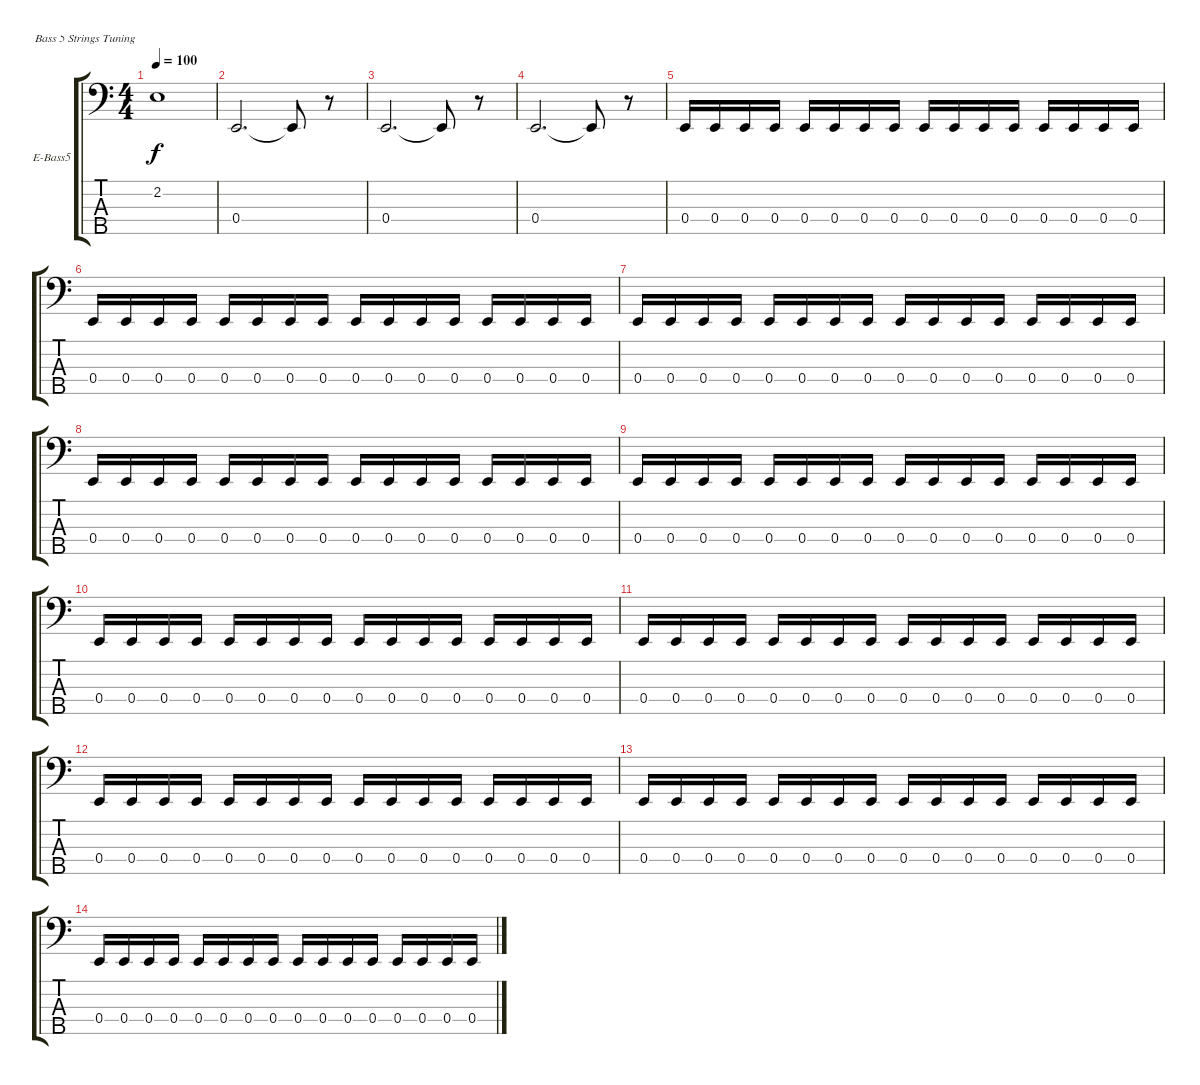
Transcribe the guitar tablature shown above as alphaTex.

\defaultSystemsLayout 4
\bracketExtendMode groupsimilarinstruments
\firstSystemTrackNameOrientation horizontal
\otherSystemsTrackNameOrientation horizontal
\track ("Bass" "E-Bass5") {instrument electricbassfinger}
\staff {score tabs}
\tuning (G2 D2 A1 E1 B0)
\ts (4 4)
\tempo 100
\clef f4
\scale
0.333333
\ks c
2.2.1{dy f} |
\scale
0.333333 0.4.2{d} 0.4{t}.8 r.8 |
\scale
0.333333 0.4.2{d} 0.4{t}.8 r.8 |
\scale
0.333333 0.4.2{d} 0.4{t}.8 r.8 |
\scale
0.333333 0.4.16 0.4.16 0.4.16 0.4.16 0.4.16 0.4.16 0.4.16 0.4.16 0.4.16 0.4.16 0.4.16 0.4.16 0.4.16 0.4.16 0.4.16 0.4.16 |
\scale
0.333333 0.4.16 0.4.16 0.4.16 0.4.16 0.4.16 0.4.16 0.4.16 0.4.16 0.4.16 0.4.16 0.4.16 0.4.16 0.4.16 0.4.16 0.4.16 0.4.16 |
\scale
0.333333 0.4.16 0.4.16 0.4.16 0.4.16 0.4.16 0.4.16 0.4.16 0.4.16 0.4.16 0.4.16 0.4.16 0.4.16 0.4.16 0.4.16 0.4.16 0.4.16 |
\scale
0.333333 0.4.16 0.4.16 0.4.16 0.4.16 0.4.16 0.4.16 0.4.16 0.4.16 0.4.16 0.4.16 0.4.16 0.4.16 0.4.16 0.4.16 0.4.16 0.4.16 |
\scale
0.333333 0.4.16 0.4.16 0.4.16 0.4.16 0.4.16 0.4.16 0.4.16 0.4.16 0.4.16 0.4.16 0.4.16 0.4.16 0.4.16 0.4.16 0.4.16 0.4.16 |
\scale
0.333333 0.4.16 0.4.16 0.4.16 0.4.16 0.4.16 0.4.16 0.4.16 0.4.16 0.4.16 0.4.16 0.4.16 0.4.16 0.4.16 0.4.16 0.4.16 0.4.16 |
\scale
0.333333 0.4.16 0.4.16 0.4.16 0.4.16 0.4.16 0.4.16 0.4.16 0.4.16 0.4.16 0.4.16 0.4.16 0.4.16 0.4.16 0.4.16 0.4.16 0.4.16 |
\scale
0.333333 0.4.16 0.4.16 0.4.16 0.4.16 0.4.16 0.4.16 0.4.16 0.4.16 0.4.16 0.4.16 0.4.16 0.4.16 0.4.16 0.4.16 0.4.16 0.4.16 |
\scale
0.333333 0.4.16 0.4.16 0.4.16 0.4.16 0.4.16 0.4.16 0.4.16 0.4.16 0.4.16 0.4.16 0.4.16 0.4.16 0.4.16 0.4.16 0.4.16 0.4.16 |
\scale
0.333333 0.4.16 0.4.16 0.4.16 0.4.16 0.4.16 0.4.16 0.4.16 0.4.16 0.4.16 0.4.16 0.4.16 0.4.16 0.4.16 0.4.16 0.4.16 0.4.16 |
\scale
0.333333 |
\scale
0.333333
